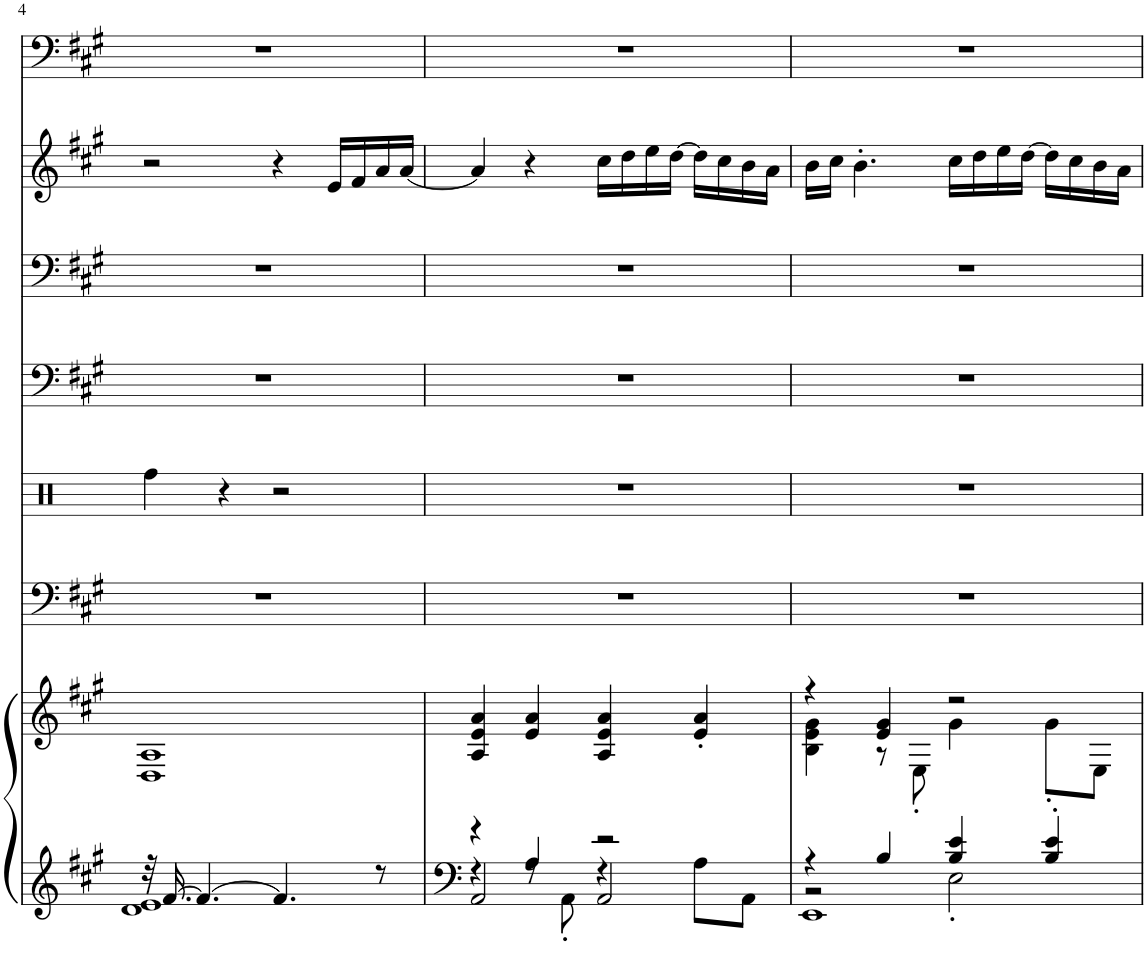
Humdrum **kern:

**kern	**kern	**kern	**kern	**kern	**kern	**kern	**kern
*part7	*part7	*part6	*part5	*part4	*part3	*part2	*part1
*staff8	*staff7	*staff6	*staff5	*staff4	*staff3	*staff2	*staff1
*I"Grand Piano	*	*I"Nylon Gtr.	*I"Percussion	*I"Steel Gtr.	*I"DistortionGtr	*I"Calliope	*I"Fingered Bass, Track 0
*I'Pno	*	*	*	*	*	*	*
!!LO:PB:g=z
*clefF4	*clefG2	*clefF4	*clefX	*clefF4	*clefF4	*clefG2	*clefF4
*k[f#c#g#]	*k[f#c#g#]	*k[f#c#g#]	*k[]	*k[f#c#g#]	*k[f#c#g#]	*k[f#c#g#]	*k[f#c#g#]
*M4/4	*M4/4	*M4/4	*M4/4	*M4/4	*M4/4	*M4/4	*M4/4
=4	=4	=4	=4	=4	=4	=4	=4
*^	*	*	*	*	*	*	*
32r	1d 1e	1D 1A	1r	4Rff\	1r	1r	2r	1r
[16.f#/	.	.	.	.	.	.	.	.
4.f#/_	.	.	.	.	.	.	.	.
.	.	.	.	4r	.	.	.	.
4.f#/]	.	.	.	2r	.	.	4r	.
.	.	.	.	.	.	.	16e/LL	.
.	.	.	.	.	.	.	16f#/	.
8r	.	.	.	.	.	.	16a/	.
.	.	.	.	.	.	.	[16a/JJ	.
=5	=5	=5	=5	=5	=5	=5	=5	=5
*	*^	*	*	*	*	*	*	*
4r	4r	2AA/	4A/ 4e/ 4a/	1r	1r	1r	1r	4a/]	1r
4A/	8r	.	4e/ 4a/	.	.	.	.	4r	.
.	8AA'\	.	.	.	.	.	.	.	.
2r	4r	2AA/	4A/ 4e/ 4a/	.	.	.	.	16cc#\LL	.
.	.	.	.	.	.	.	.	16dd\	.
.	.	.	.	.	.	.	.	16ee\	.
.	.	.	.	.	.	.	.	[16dd\JJ	.
.	8A\L	.	4e/' 4a/'	.	.	.	.	16dd\LL]	.
.	.	.	.	.	.	.	.	16cc#\	.
.	8AA\J	.	.	.	.	.	.	16b\	.
.	.	.	.	.	.	.	.	16a\JJ	.
=6	=6	=6	=6	=6	=6	=6	=6	=6	=6
*	*	*	*^	*	*	*	*	*	*
4r	2r	1EE	4r	4B\ 4e\ 4g#\	1r	1r	1r	1r	16b\LL	1r
.	.	.	.	.	.	.	.	.	16cc#\JJ	.
.	.	.	.	.	.	.	.	.	4.b'\	.
4B/	.	.	4e/ 4g#/	8r	.	.	.	.	.	.
.	.	.	.	8E'\	.	.	.	.	.	.
4B/ 4e/	2E'\	.	2r	4g#\	.	.	.	.	16cc#\LL	.
.	.	.	.	.	.	.	.	.	16dd\	.
.	.	.	.	.	.	.	.	.	16ee\	.
.	.	.	.	.	.	.	.	.	[16dd\JJ	.
4B/' 4e/'	.	.	.	8g#'\L	.	.	.	.	16dd\LL]	.
.	.	.	.	.	.	.	.	.	16cc#\	.
.	.	.	.	8E\J	.	.	.	.	16b\	.
.	.	.	.	.	.	.	.	.	16a\JJ	.
*v	*v	*v	*	*	*	*	*	*	*	*
*	*v	*v	*	*	*	*	*	*
=	=	=	=	=	=	=	=
*-	*-	*-	*-	*-	*-	*-	*-
